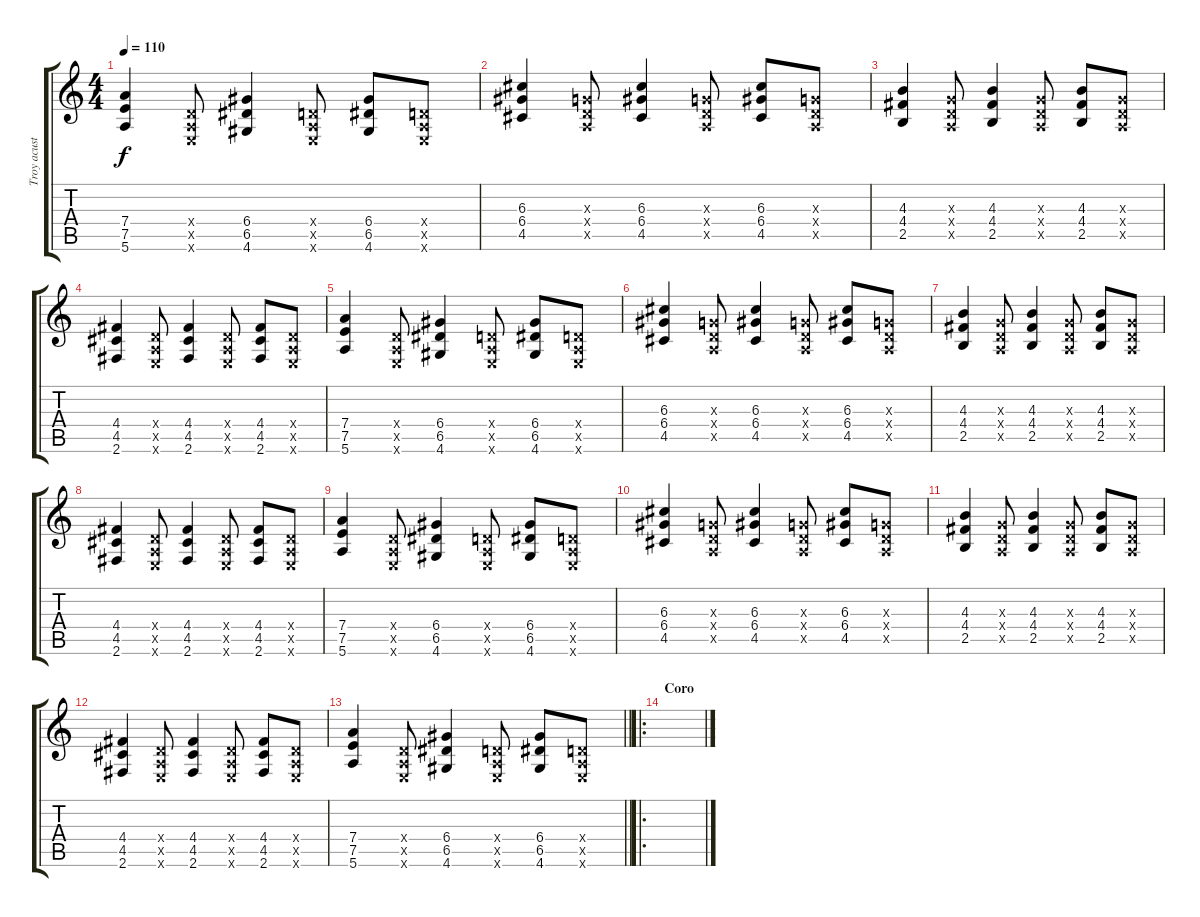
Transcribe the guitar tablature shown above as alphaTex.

\track ("Troy acustico" "Troy acust") {instrument electricguitarjazz}
\staff {score tabs}
\tuning (E4 B3 G3 D3 A2 E2) {hide}
\ts (4 4)
\tempo 110
\clef g2
\ks c
(7.4 7.5 5.6).4{dy f} (0.4{x} 0.5{x} 0.6{x}).8 (6.4 6.5 4.6).4 (0.4{x} 0.5{x} 0.6{x}).8 (6.4 6.5 4.6).8 (0.4{x} 0.5{x} 0.6{x}).8 |
(6.3 6.4 4.5).4 (0.3{x} 0.4{x} 0.5{x}).8 (6.3 6.4 4.5).4 (0.3{x} 0.4{x} 0.5{x}).8 (6.3 6.4 4.5).8 (0.3{x} 0.4{x} 0.5{x}).8 |
(4.3 4.4 2.5).4 (0.3{x} 0.4{x} 0.5{x}).8 (4.3 4.4 2.5).4 (0.3{x} 0.4{x} 0.5{x}).8 (4.3 4.4 2.5).8 (0.3{x} 0.4{x} 0.5{x}).8 |
(4.4 4.5 2.6).4 (0.4{x} 0.5{x} 0.6{x}).8 (4.4 4.5 2.6).4 (0.4{x} 0.5{x} 0.6{x}).8 (4.4 4.5 2.6).8 (0.4{x} 0.5{x} 0.6{x}).8 |
(7.4 7.5 5.6).4 (0.4{x} 0.5{x} 0.6{x}).8 (6.4 6.5 4.6).4 (0.4{x} 0.5{x} 0.6{x}).8 (6.4 6.5 4.6).8 (0.4{x} 0.5{x} 0.6{x}).8 |
(6.3 6.4 4.5).4 (0.3{x} 0.4{x} 0.5{x}).8 (6.3 6.4 4.5).4 (0.3{x} 0.4{x} 0.5{x}).8 (6.3 6.4 4.5).8 (0.3{x} 0.4{x} 0.5{x}).8 |
(4.3 4.4 2.5).4 (0.3{x} 0.4{x} 0.5{x}).8 (4.3 4.4 2.5).4 (0.3{x} 0.4{x} 0.5{x}).8 (4.3 4.4 2.5).8 (0.3{x} 0.4{x} 0.5{x}).8 |
(4.4 4.5 2.6).4 (0.4{x} 0.5{x} 0.6{x}).8 (4.4 4.5 2.6).4 (0.4{x} 0.5{x} 0.6{x}).8 (4.4 4.5 2.6).8 (0.4{x} 0.5{x} 0.6{x}).8 |
(7.4 7.5 5.6).4 (0.4{x} 0.5{x} 0.6{x}).8 (6.4 6.5 4.6).4 (0.4{x} 0.5{x} 0.6{x}).8 (6.4 6.5 4.6).8 (0.4{x} 0.5{x} 0.6{x}).8 |
(6.3 6.4 4.5).4 (0.3{x} 0.4{x} 0.5{x}).8 (6.3 6.4 4.5).4 (0.3{x} 0.4{x} 0.5{x}).8 (6.3 6.4 4.5).8 (0.3{x} 0.4{x} 0.5{x}).8 |
(4.3 4.4 2.5).4 (0.3{x} 0.4{x} 0.5{x}).8 (4.3 4.4 2.5).4 (0.3{x} 0.4{x} 0.5{x}).8 (4.3 4.4 2.5).8 (0.3{x} 0.4{x} 0.5{x}).8 |
(4.4 4.5 2.6).4 (0.4{x} 0.5{x} 0.6{x}).8 (4.4 4.5 2.6).4 (0.4{x} 0.5{x} 0.6{x}).8 (4.4 4.5 2.6).8 (0.4{x} 0.5{x} 0.6{x}).8 |
\barLineRight lightlight
(7.4 7.5 5.6).4 (0.4{x} 0.5{x} 0.6{x}).8 (6.4 6.5 4.6).4 (0.4{x} 0.5{x} 0.6{x}).8 (6.4 6.5 4.6).8 (0.4{x} 0.5{x} 0.6{x}).8 |
\ro
\section ("" "Coro")
